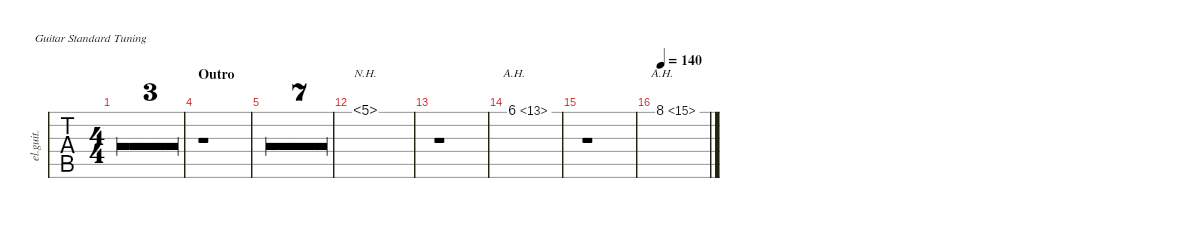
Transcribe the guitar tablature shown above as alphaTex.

\defaultSystemsLayout 4
\hideDynamics
\bracketExtendMode nobrackets
\otherSystemsTrackNameOrientation horizontal
\track ("Clean Guitar 2" "el.guit.") {multiBarRest instrument electricguitarclean}
\staff {tabs}
\tuning (E4 B3 G3 D3 A2 E2)
\ts (4 4)
\beaming (8 2 2 2 2)
\tempo 140
\clef g2
\ks c
r.1{dy mf} |
r.1 |
r.1 |
\section ("" "Outro")
r.1 |
r.1 |
r.1 |
r.1 |
r.1 |
r.1 |
r.1 |
r.1 |
5.1{nh}.1{dy mp} |
r.1 |
6.1{ah 7 acc #}.1 |
r.1 |
\tempo 140
8.1{ah 7}.1
